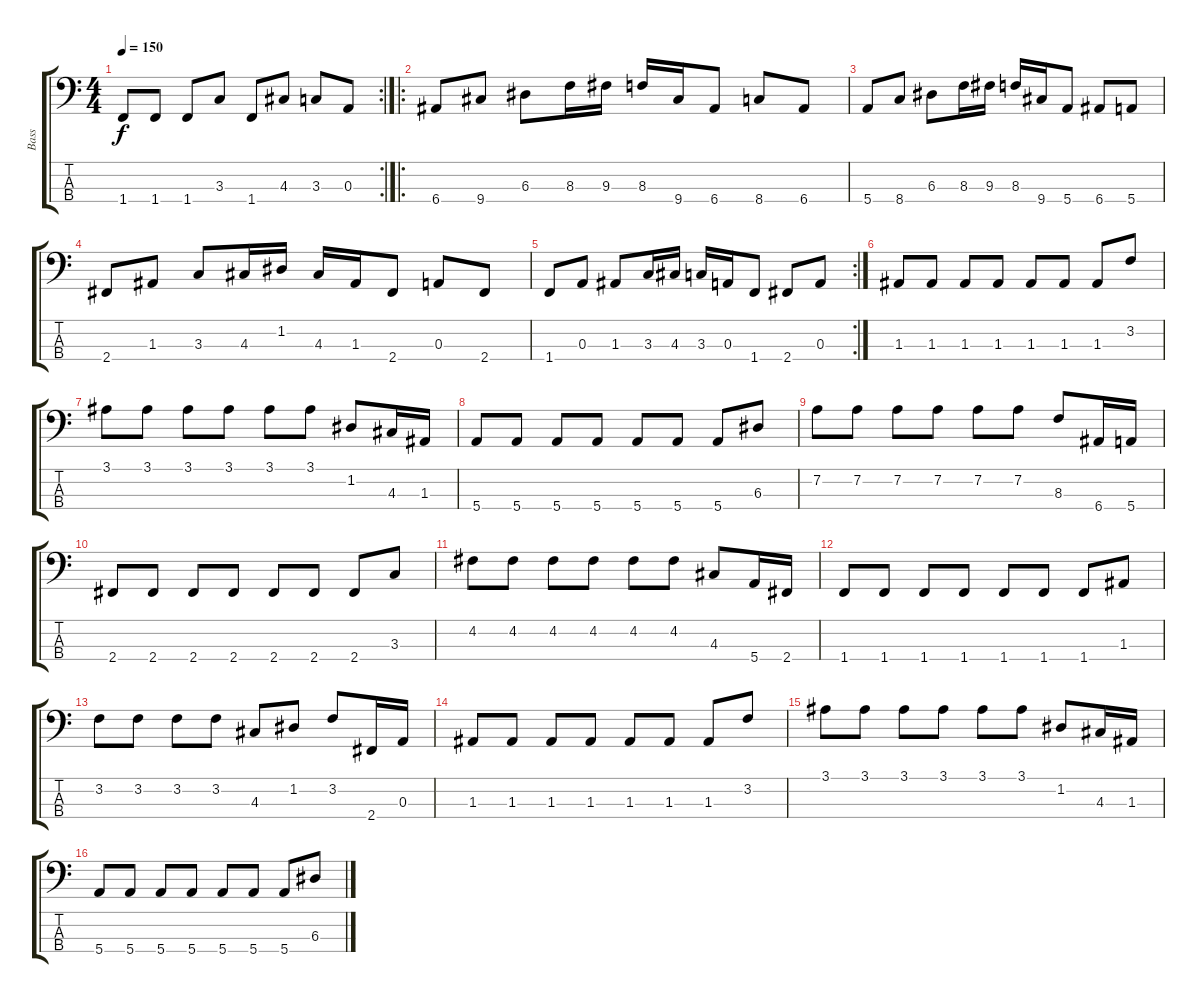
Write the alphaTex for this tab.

\track ("Bass" "Bass") {instrument electricbassfinger}
\staff {score tabs}
\tuning (G2 D2 A1 E1) {hide}
\rc 2
\ts (4 4)
\tempo 150
\clef f4
\ks c
1.4.8{dy f} 1.4.8 1.4.8 3.3.8 1.4.8 4.3.8 3.3.8 0.3.8 |
\ro
6.4.8 9.4.8 6.3.8 8.3.16 9.3.16 8.3.16 9.4.16 6.4.8 8.4.8 6.4.8 |
5.4.8 8.4.8 6.3.8 8.3.16 9.3.16 8.3.16 9.4.16 5.4.8 6.4.8 5.4.8 |
2.4.8 1.3.8 3.3.8 4.3.16 1.2.16 4.3.16 1.3.16 2.4.8 0.3.8 2.4.8 |
\rc 2
1.4.8 0.3.8 1.3.8 3.3.16 4.3.16 3.3.16 0.3.16 1.4.8 2.4.8 0.3.8 |
1.3.8 1.3.8 1.3.8 1.3.8 1.3.8 1.3.8 1.3.8 3.2.8 |
3.1.8 3.1.8 3.1.8 3.1.8 3.1.8 3.1.8 1.2.8 4.3.16 1.3.16 |
5.4.8 5.4.8 5.4.8 5.4.8 5.4.8 5.4.8 5.4.8 6.3.8 |
7.2.8 7.2.8 7.2.8 7.2.8 7.2.8 7.2.8 8.3.8 6.4.16 5.4.16 |
2.4.8 2.4.8 2.4.8 2.4.8 2.4.8 2.4.8 2.4.8 3.3.8 |
4.2.8 4.2.8 4.2.8 4.2.8 4.2.8 4.2.8 4.3.8 5.4.16 2.4.16 |
1.4.8 1.4.8 1.4.8 1.4.8 1.4.8 1.4.8 1.4.8 1.3.8 |
3.2.8 3.2.8 3.2.8 3.2.8 4.3.8 1.2.8 3.2.8 2.4.16 0.3.16 |
1.3.8 1.3.8 1.3.8 1.3.8 1.3.8 1.3.8 1.3.8 3.2.8 |
3.1.8 3.1.8 3.1.8 3.1.8 3.1.8 3.1.8 1.2.8 4.3.16 1.3.16 |
5.4.8 5.4.8 5.4.8 5.4.8 5.4.8 5.4.8 5.4.8 6.3.8
